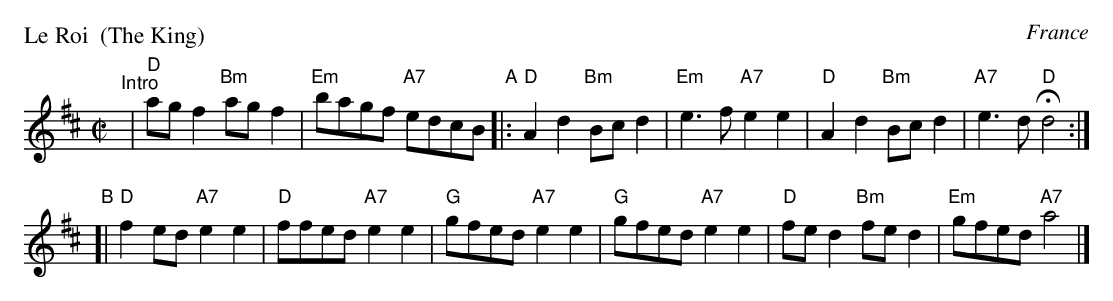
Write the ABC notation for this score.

X:1
P: Le Roi  (The King)
O: France
M: C|
L: 1/8
K: D
"^Intro"\
| "D"agf2 "Bm"agf2 | "Em"bagf "A7"edcB \
"A"\
|: "D"A2d2 "Bm"Bcd2 | "Em"e3f "A7"e2e2 | "D"A2d2 "Bm"Bcd2 | "A7"e3d "D"Hd4 :|
"B"\
[| "D"f2ed "A7"e2e2 | "D"ffed "A7"e2e2 | "G"gfed "A7"e2e2 | "G"gfed "A7"e2e2 | "D"fed2 "Bm"fed2 | "Em"gfed "A7"a4 |]
